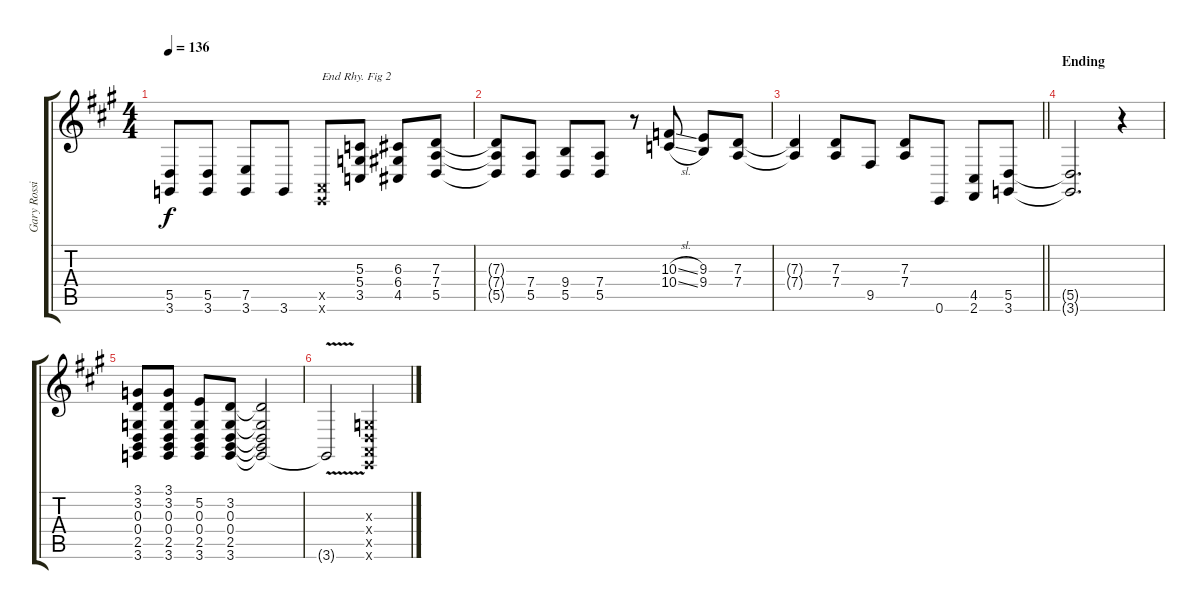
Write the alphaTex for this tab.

\track ("Gary Rossington - Rhythm Guitar" "Gary Rossi") {instrument lead5charang}
\staff {score tabs}
\tuning (E4 B3 G3 D3 A2 E2) {hide}
\ts (4 4)
\tempo 136
\clef g2
\ks a
(5.5{t} 3.6{t}).8{dy f} (5.5 3.6).8 (7.5 3.6).8 3.6.8 (0.5{x} 0.6{x}).8{txt "End Rhy. Fig 2"} (5.3 5.4 3.5).8 (6.3 6.4 4.5).8 (7.3 7.4 5.5).8 |
(7.3{t} 7.4{t} 5.5{t}).8 (7.4 5.5).8 (9.4 5.5).8 (7.4 5.5).8 r.8 (10.3{sl} 10.4{sl}).8 (9.3 9.4).8 (7.3 7.4).8 |
\barLineRight lightlight
(7.3{t} 7.4{t}).4 (7.3 7.4).8 9.5.8 (7.3 7.4).8 0.6.8 (4.5 2.6).8 (5.5 3.6).8 |
\section ("" "Ending")
(5.5{t} 3.6{t}).2{d} r.4 |
(3.1 3.2 0.3 0.4 2.5 3.6).8 (3.1 3.2 0.3 0.4 2.5 3.6).8 (5.2 0.3 0.4 2.5 3.6).8 (3.2 0.3 0.4 2.5 3.6).8 (3.2{t} 0.3{t} 0.4{t} 2.5{t} 3.6{t}).2 |
3.6{v t}.2 (0.3{x} 0.4{x} 0.5{x} 0.6{x}).2
